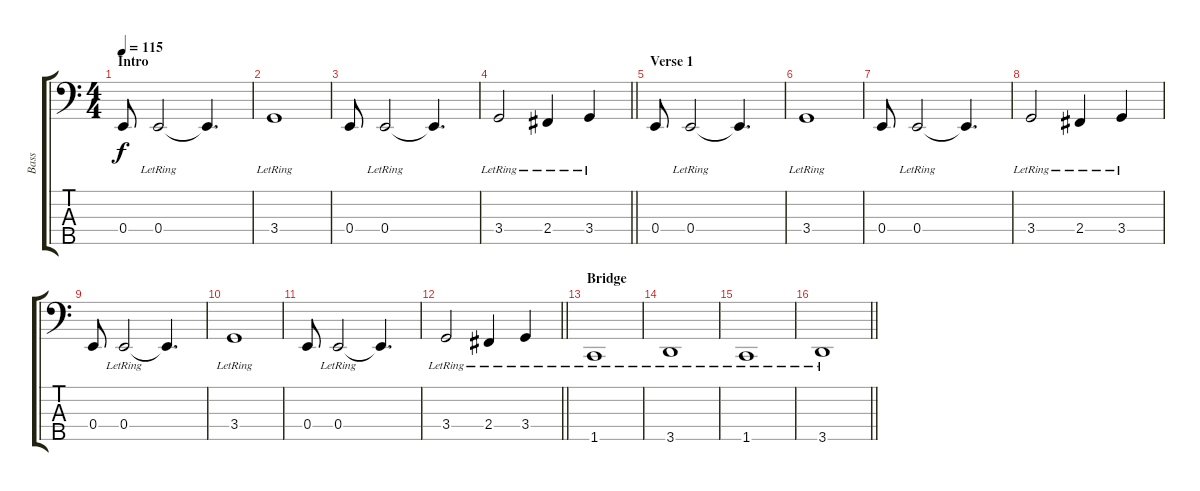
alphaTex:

\track ("Bass" "Bass") {instrument electricbasspick}
\staff {score tabs}
\tuning (G2 D2 A1 E1 B0) {hide}
\ts (4 4)
\section ("" "Intro")
\tempo 115
\clef f4
\ks c
0.4.8{dy f instrument electricbasspick} 0.4{lr}.2 0.4{t}.4{d} |
3.4{lr}.1 |
0.4.8 0.4{lr}.2 0.4{t}.4{d} |
\barLineRight lightlight
3.4{lr}.2 2.4{lr}.4 3.4{lr}.4 |
\section ("" "Verse 1")
0.4.8 0.4{lr}.2 0.4{t}.4{d} |
3.4{lr}.1 |
0.4.8 0.4{lr}.2 0.4{t}.4{d} |
3.4{lr}.2 2.4{lr}.4 3.4{lr}.4 |
0.4.8 0.4{lr}.2 0.4{t}.4{d} |
3.4{lr}.1 |
0.4.8 0.4{lr}.2 0.4{t}.4{d} |
\barLineRight lightlight
3.4{lr}.2 2.4{lr}.4 3.4{lr}.4 |
\section ("" "Bridge")
1.5{lr}.1 |
3.5{lr}.1 |
1.5{lr}.1 |
\barLineRight lightlight
3.5{lr}.1
